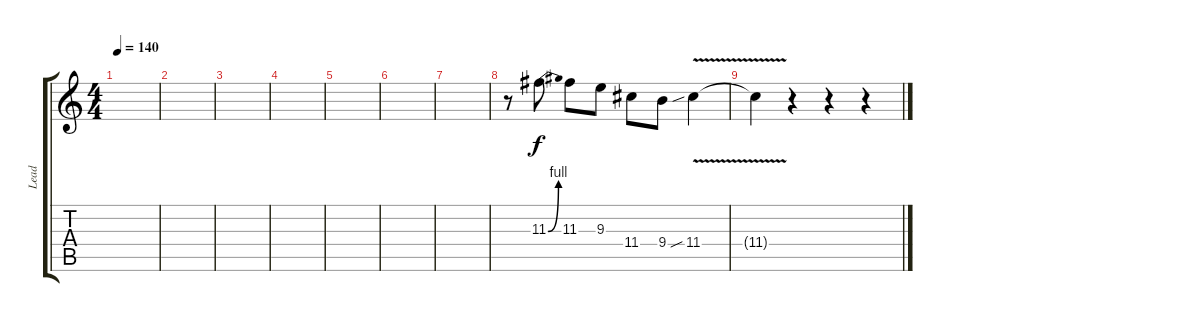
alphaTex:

\track ("Lead" "Lead") {instrument overdrivenguitar}
\staff {score tabs}
\tuning (E4 B3 G3 D3 A2 E2) {hide}
\ts (4 4)
\tempo 140
\clef g2
\ks c
|
|
|
|
|
|
|
r.8 11.3{be (bend 0 0 60 4)}.8 11.3.8 9.3.8 11.4.8 9.4.8 11.4{v sib}.4 |
11.4{t}.4 r.4 r.4 r.4
